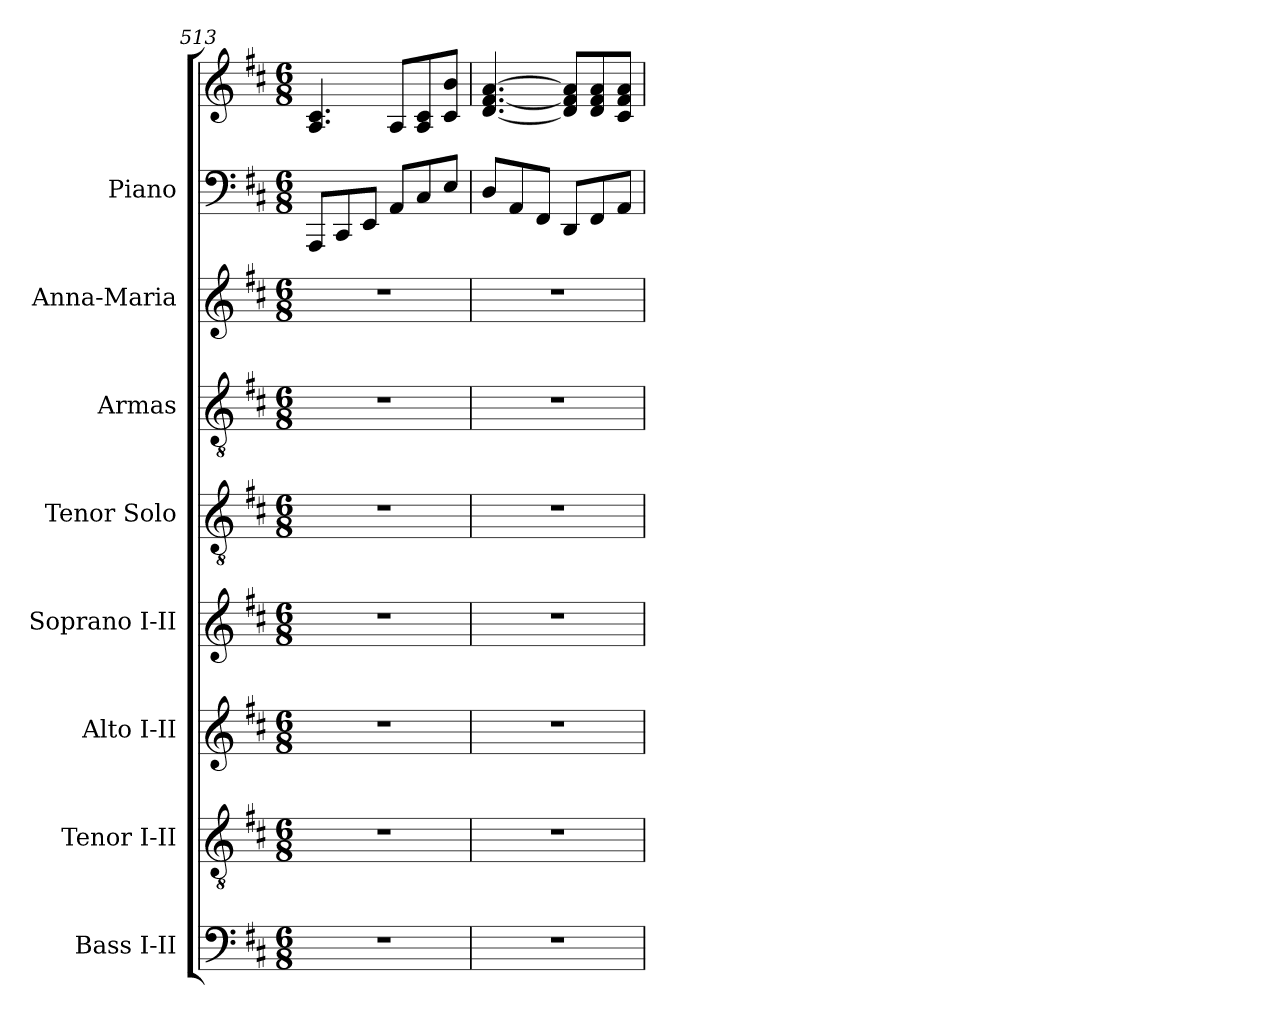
**kern	**kern	**kern	**kern	**kern	**kern	**kern	**kern	**kern
*part8	*part7	*part6	*part5	*part4	*part3	*part2	*part1	*part1
*staff9	*staff8	*staff7	*staff6	*staff5	*staff4	*staff3	*staff2	*staff1
*I"Bass I-II	*I"Tenor I-II	*I"Alto I-II	*I"Soprano I-II	*I"Tenor Solo	*I"Armas	*I"Anna-Maria	*I"Piano	*
*I'B.	*I'T.	*I'A.	*I'S.	*I'T. Solo	*I'Armas	*I'A-M	*I'Pno.	*
*clefF4	*clefGv2	*clefG2	*clefG2	*clefGv2	*clefGv2	*clefG2	*clefF4	*clefG2
*	*ITrd7c12	*	*	*ITrd7c12	*ITrd7c12	*	*	*
*k[f#c#]	*k[f#c#]	*k[f#c#]	*k[f#c#]	*k[f#c#]	*k[f#c#]	*k[f#c#]	*k[f#c#]	*k[f#c#]
*D:	*D:	*D:	*D:	*D:	*D:	*D:	*D:	*D:
*M6/8	*M6/8	*M6/8	*M6/8	*M6/8	*M6/8	*M6/8	*M6/8	*M6/8
=513	=513	=513	=513	=513	=513	=513	=513	=513
!LO:N:vis=1	!LO:N:vis=1	!LO:N:vis=1	!LO:N:vis=1	!LO:N:vis=1	!LO:N:vis=1	!LO:N:vis=1	!	!
2.r	2.r	2.r	2.r	2.r	2.r	2.r	8AAAi/L	4.Ai/ 4.c#i
.	.	.	.	.	.	.	8CC#i/	.
.	.	.	.	.	.	.	8EEi/J	.
.	.	.	.	.	.	.	8AAi/L	8Ai/L
.	.	.	.	.	.	.	8C#i/	8Ai/ 8c#i
.	.	.	.	.	.	.	8Ei/J	8c#i/ 8biJ
=514	=514	=514	=514	=514	=514	=514	=514	=514
!LO:N:vis=1	!LO:N:vis=1	!LO:N:vis=1	!LO:N:vis=1	!LO:N:vis=1	!LO:N:vis=1	!LO:N:vis=1	!	!
2.r	2.r	2.r	2.r	2.r	2.r	2.r	8Di/L	[<4.di/ [<4.f#i [>4.ai
.	.	.	.	.	.	.	8AAi/	.
.	.	.	.	.	.	.	8FF#i/J	.
.	.	.	.	.	.	.	8DDi/L	8di/] 8f#i] 8ai]L
.	.	.	.	.	.	.	8FF#i/	8di/ 8f#i 8ai
.	.	.	.	.	.	.	8AAi/J	8c#i/ 8f#i 8aiJ
=	=	=	=	=	=	=	=	=
*-	*-	*-	*-	*-	*-	*-	*-	*-
